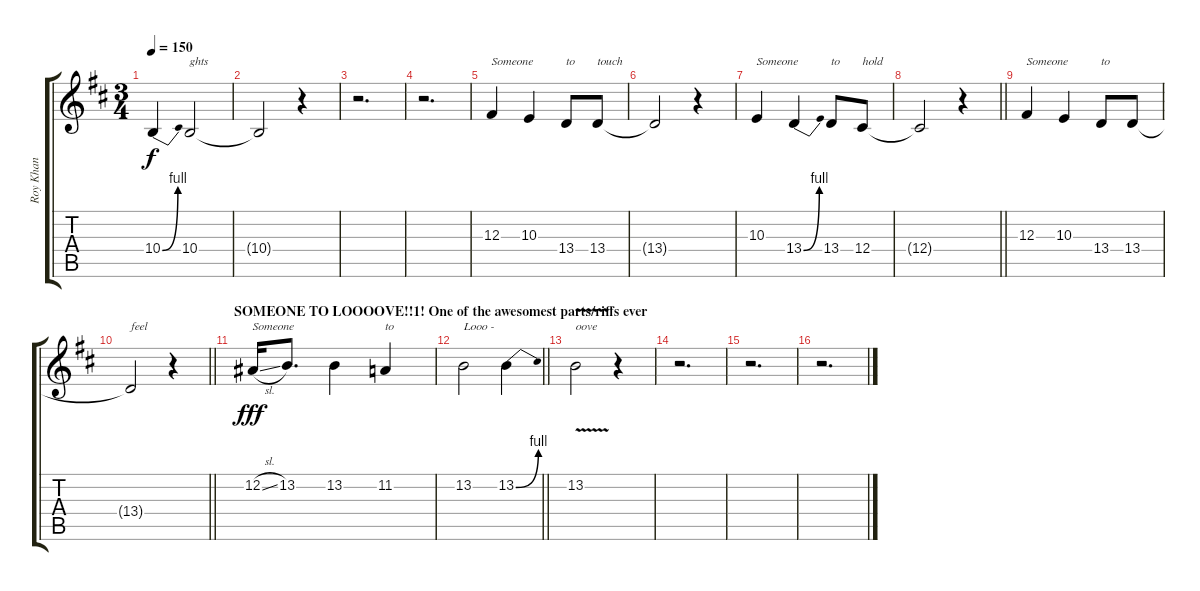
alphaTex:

\track ("Roy Khan" "Roy Khan") {instrument lead2sawtooth}
\staff {score tabs}
\tuning (Eb4 Bb3 Gb3 Db3 Ab2 Eb2) {hide}
\ts (3 4)
\tempo 150
\clef g2
\ks bminor
10.4{be (bend 0 0 60 4)}.4{dy f} 10.4.2{txt "ghts"} |
10.4{t}.2 r.4 |
r.2{d} |
r.2{d} |
12.3.4{txt "Someone"} 10.3.4 13.4.8{txt "to"} 13.4.8{txt "touch"} |
13.4{t}.2 r.4 |
10.3.4{txt "Someone"} 13.4{be (bend 0 0 60 4)}.4 13.4.8{txt "to"} 12.4.8{txt "hold"} |
\barLineRight lightlight
12.4{t}.2 r.4 |
12.3.4{txt "Someone"} 10.3.4 13.4.8{txt "to"} 13.4.8 |
\barLineRight lightlight
13.4{t}.2{txt "feel"} r.4 |
\section ("" "SOMEONE TO LOOOOVE!!1! One of the awesomest parts/riffs ever")
12.2{sl}.16{txt "Someone" dy fff} 13.2.8{d} 13.2.4 11.2.4{txt "to"} |
\barLineRight lightlight
13.2.2{txt "Looo -"} 13.2{be (bend 0 0 60 4)}.4 |
13.2{v}.2{txt "oove"} r.4 |
r.2{d} |
r.2{d} |
r.2{d}
